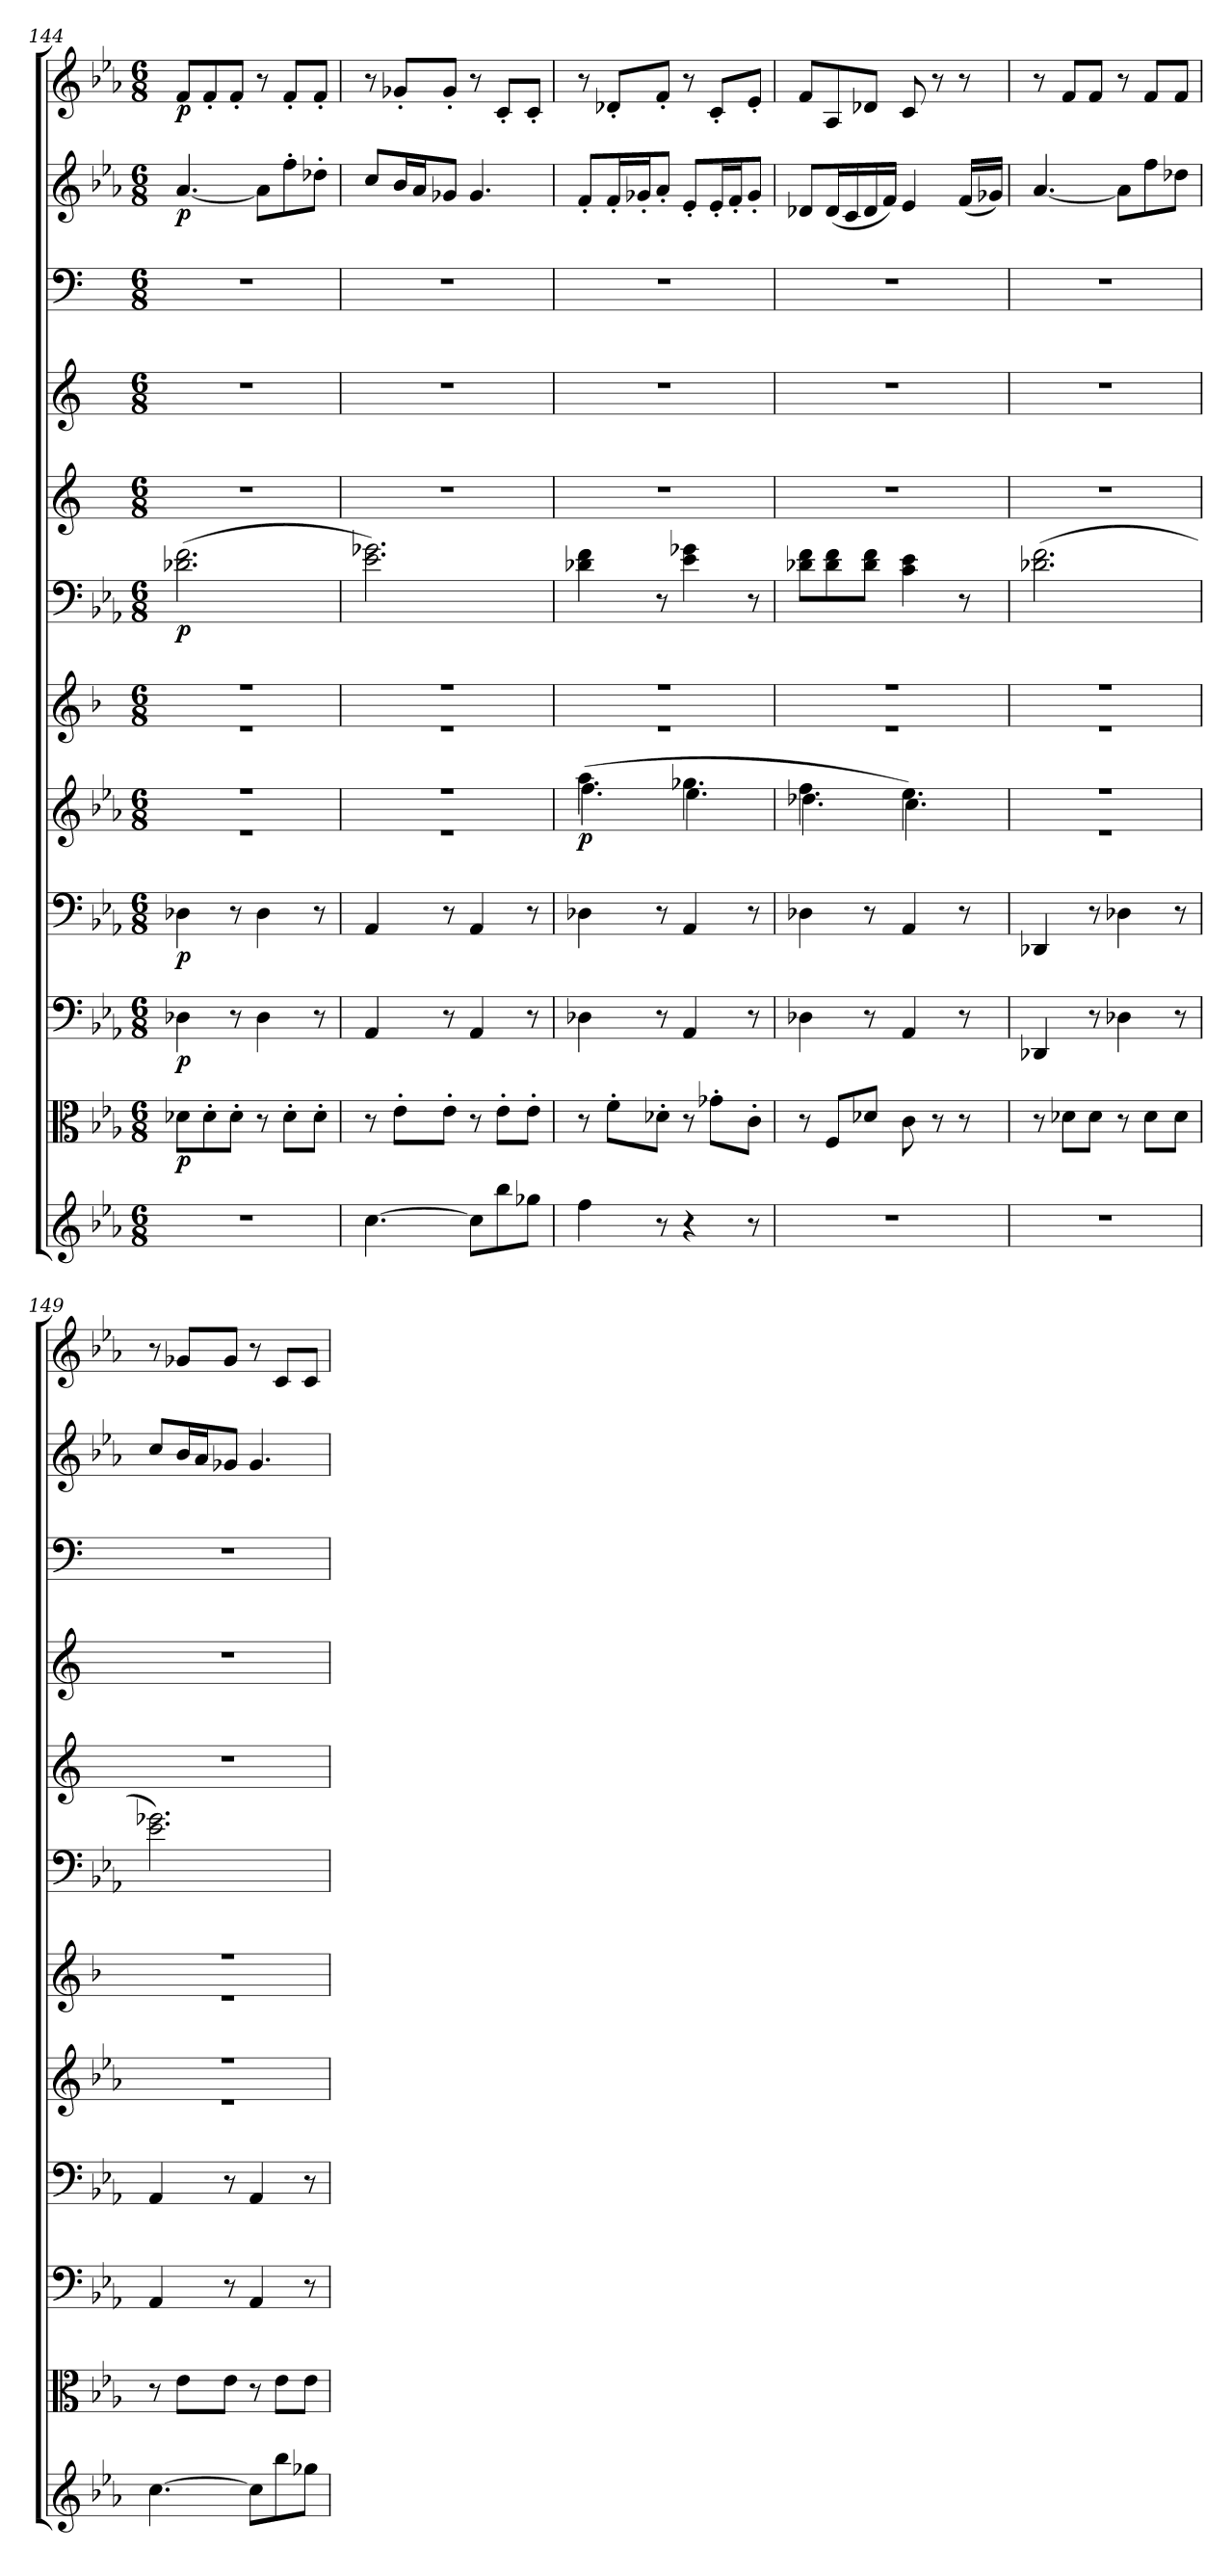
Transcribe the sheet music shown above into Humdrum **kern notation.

**kern	**kern	**dynam	**kern	**dynam	**kern	**dynam	**kern	**dynam	**kern	**kern	**dynam	**kern	**kern	**kern	**kern	**dynam	**kern	**dynam
*part12	*part11	*part11	*part10	*part10	*part9	*part9	*part8	*part8	*part7	*part6	*part6	*part5	*part4	*part3	*part2	*part2	*part1	*part1
*staff12	*staff11	*staff11	*staff10	*staff10	*staff9	*staff9	*staff8	*staff8	*staff7	*staff6	*staff6	*staff5	*staff4	*staff3	*staff2	*staff2	*staff1	*staff1
*clefG2	*clefC3	*	*clefF4	*	*clefF4	*	*clefG2	*	*clefG2	*clefF4	*	*clefG2	*clefG2	*clefF4	*clefG2	*	*clefG2	*
*k[b-e-a-]	*k[b-e-a-]	*	*k[b-e-a-]	*	*k[b-e-a-]	*	*k[b-e-a-]	*	*k[b-]	*k[b-e-a-]	*	*k[]	*k[]	*k[]	*k[b-e-a-]	*	*k[b-e-a-]	*
*c:	*c:	*	*c:	*	*c:	*	*c:	*	*	*c:	*	*	*	*	*c:	*	*c:	*
*M6/8	*M6/8	*	*M6/8	*	*M6/8	*	*M6/8	*	*M6/8	*M6/8	*	*M6/8	*M6/8	*M6/8	*M6/8	*	*M6/8	*
=144	=144	=144	=144	=144	=144	=144	=144	=144	=144	=144	=144	=144	=144	=144	=144	=144	=144	=144
*	*	*	*	*	*	*	*^	*	*^	*	*	*	*	*	*	*	*	*
2.r	8d-X\L	p	4D-X\	p	4D-X"\	p	2.r	2.r	.	2.r	2.r	(2.d-X\ 2.f\	p	2.r	2.r	2.r	[4.a-/	p	8f/L	p
.	8d-'\	.	.	.	.	.	.	.	.	.	.	.	.	.	.	.	.	.	8f'/	.
.	8d-'\J	.	8r	.	8r	.	.	.	.	.	.	.	.	.	.	.	.	.	8f'/J	.
.	8r	.	4D-\	.	4D-"\	.	.	.	.	.	.	.	.	.	.	.	8a-\L]	.	8r	.
.	8d-'\L	.	.	.	.	.	.	.	.	.	.	.	.	.	.	.	8ff'\	.	8f'/L	.
.	8d-'\J	.	8r	.	8r	.	.	.	.	.	.	.	.	.	.	.	8dd-X'\J	.	8f'/J	.
=145	=145	=145	=145	=145	=145	=145	=145	=145	=145	=145	=145	=145	=145	=145	=145	=145	=145	=145	=145	=145
[4.cc\	8r	.	4AA-/	.	4AA-"/	.	2.r	2.r	.	2.r	2.r	2.e-\ 2.g-X\)	.	2.r	2.r	2.r	8cc/L	.	8r	.
.	8e-'\L	.	.	.	.	.	.	.	.	.	.	.	.	.	.	.	16b-/L	.	8g-X'/L	.
.	.	.	.	.	.	.	.	.	.	.	.	.	.	.	.	.	16a-/J	.	.	.
.	8e-'\J	.	8r	.	8r	.	.	.	.	.	.	.	.	.	.	.	8g-X/J	.	8g-'/J	.
8cc\L]	8r	.	4AA-/	.	4AA-"/	.	.	.	.	.	.	.	.	.	.	.	4.g-/	.	8r	.
8bb-\	8e-'\L	.	.	.	.	.	.	.	.	.	.	.	.	.	.	.	.	.	8c'/L	.
8gg-X\J	8e-'\J	.	8r	.	8r	.	.	.	.	.	.	.	.	.	.	.	.	.	8c'/J	.
=146	=146	=146	=146	=146	=146	=146	=146	=146	=146	=146	=146	=146	=146	=146	=146	=146	=146	=146	=146	=146
4ff\	8r	.	4D-X\	.	4D-X"\	.	(4.aa-\	4.ff\	p	2.r	2.r	4d-X\ 4f\	.	2.r	2.r	2.r	8f'/L	.	8r	.
.	8f'\L	.	.	.	.	.	.	.	.	.	.	.	.	.	.	.	16f'/L	.	8d-X'/L	.
.	.	.	.	.	.	.	.	.	.	.	.	.	.	.	.	.	16g-X'/J	.	.	.
8r	8d-X'\J	.	8r	.	8r	.	.	.	.	.	.	8r	.	.	.	.	8a-'/J	.	8f'/J	.
4r	8r	.	4AA-/	.	4AA-"/	.	4.gg-X\	4.ee-\	.	.	.	4e-\ 4g-X\	.	.	.	.	8e-'/L	.	8r	.
.	8g-X'\L	.	.	.	.	.	.	.	.	.	.	.	.	.	.	.	16e-'/L	.	8c'/L	.
.	.	.	.	.	.	.	.	.	.	.	.	.	.	.	.	.	16f'/J	.	.	.
8r	8c'\J	.	8r	.	8r	.	.	.	.	.	.	8r	.	.	.	.	8g-'/J	.	8e-'/J	.
=147	=147	=147	=147	=147	=147	=147	=147	=147	=147	=147	=147	=147	=147	=147	=147	=147	=147	=147	=147	=147
2.r	8r	.	4D-X\	.	4D-X"\	.	4.ff\	4.dd-X\	.	2.r	2.r	8d-X\ 8f\L	.	2.r	2.r	2.r	8d-X/L	.	8f/L	.
.	8F/L	.	.	.	.	.	.	.	.	.	.	8d-\ 8f\	.	.	.	.	(16d-/L	.	8A-/	.
.	.	.	.	.	.	.	.	.	.	.	.	.	.	.	.	.	16c/	.	.	.
.	8d-X/J	.	8r	.	8r	.	.	.	.	.	.	8d-\ 8f\J	.	.	.	.	16d-/	.	8d-X/J	.
.	.	.	.	.	.	.	.	.	.	.	.	.	.	.	.	.	16f/JJ)	.	.	.
.	8c\	.	4AA-/	.	4AA-"/	.	4.ee-\)	4.cc\	.	.	.	4c\ 4e-\	.	.	.	.	4e-/	.	8c/	.
.	8r	.	.	.	.	.	.	.	.	.	.	.	.	.	.	.	.	.	8r	.
.	8r	.	8r	.	8r	.	.	.	.	.	.	8r	.	.	.	.	(16f/LL	.	8r	.
.	.	.	.	.	.	.	.	.	.	.	.	.	.	.	.	.	16g-X/JJ)	.	.	.
=148	=148	=148	=148	=148	=148	=148	=148	=148	=148	=148	=148	=148	=148	=148	=148	=148	=148	=148	=148	=148
2.r	8r	.	4DD-X/	.	4DD-X"/	.	2.r	2.r	.	2.r	2.r	(2.d-X\ 2.f\	.	2.r	2.r	2.r	[4.a-/	.	8r	.
.	8d-X\L	.	.	.	.	.	.	.	.	.	.	.	.	.	.	.	.	.	8f/L	.
.	8d-\J	.	8r	.	8r	.	.	.	.	.	.	.	.	.	.	.	.	.	8f/J	.
.	8r	.	4D-X\	.	4D-X"\	.	.	.	.	.	.	.	.	.	.	.	8a-\L]	.	8r	.
.	8d-\L	.	.	.	.	.	.	.	.	.	.	.	.	.	.	.	8ff\	.	8f/L	.
.	8d-\J	.	8r	.	8r	.	.	.	.	.	.	.	.	.	.	.	8dd-X\J	.	8f/J	.
=149	=149	=149	=149	=149	=149	=149	=149	=149	=149	=149	=149	=149	=149	=149	=149	=149	=149	=149	=149	=149
[4.cc\	8r	.	4AA-/	.	4AA-"/	.	2.r	2.r	.	2.r	2.r	2.e-\ 2.g-X\)	.	2.r	2.r	2.r	8cc/L	.	8r	.
.	8e-\L	.	.	.	.	.	.	.	.	.	.	.	.	.	.	.	16b-/L	.	8g-X/L	.
.	.	.	.	.	.	.	.	.	.	.	.	.	.	.	.	.	16a-/J	.	.	.
.	8e-\J	.	8r	.	8r	.	.	.	.	.	.	.	.	.	.	.	8g-X/J	.	8g-/J	.
8cc\L]	8r	.	4AA-/	.	4AA-"/	.	.	.	.	.	.	.	.	.	.	.	4.g-/	.	8r	.
8bb-\	8e-\L	.	.	.	.	.	.	.	.	.	.	.	.	.	.	.	.	.	8c/L	.
8gg-X\J	8e-\J	.	8r	.	8r	.	.	.	.	.	.	.	.	.	.	.	.	.	8c/J	.
*	*	*	*	*	*	*	*v	*v	*	*	*	*	*	*	*	*	*	*	*	*
*	*	*	*	*	*	*	*	*	*v	*v	*	*	*	*	*	*	*	*	*
=	=	=	=	=	=	=	=	=	=	=	=	=	=	=	=	=	=	=
*-	*-	*-	*-	*-	*-	*-	*-	*-	*-	*-	*-	*-	*-	*-	*-	*-	*-	*-
